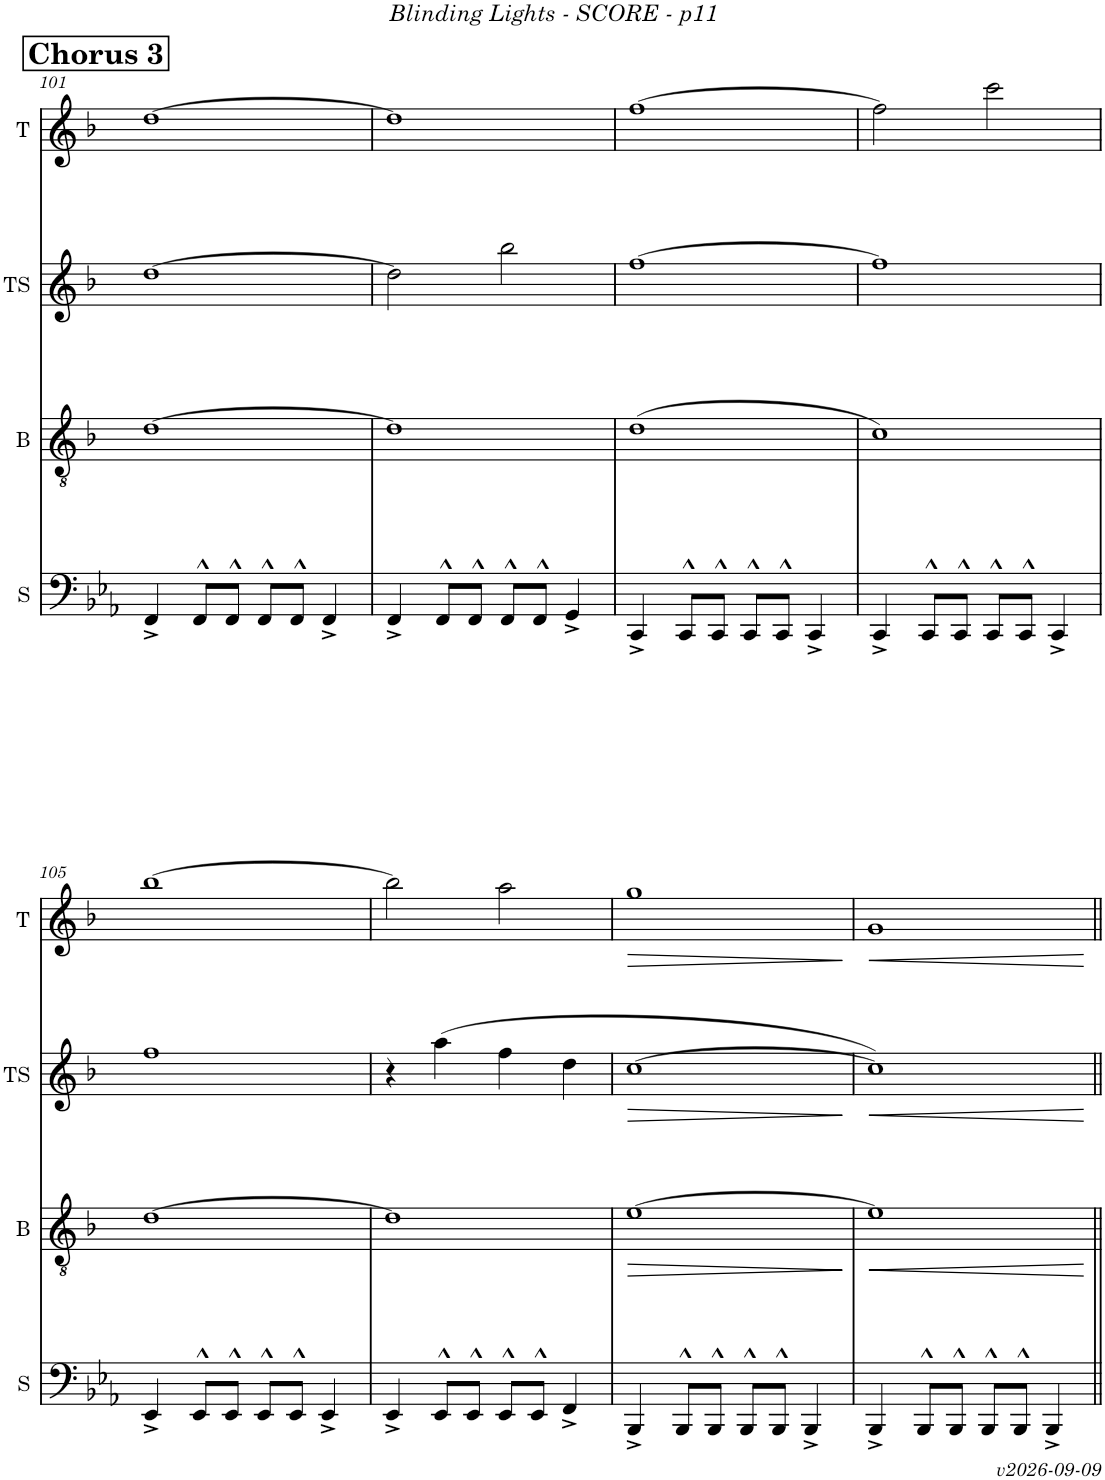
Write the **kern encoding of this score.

**kern	**kern	**dynam	**kern	**dynam	**kern	**dynam
*part4	*part3	*part3	*part2	*part2	*part1	*part1
*staff4	*staff3	*staff3	*staff2	*staff2	*staff1	*staff1
*I"Sousa	*I"Trombone	*	*I"Tenor Sax	*	*I"Trumpet	*
*I'S	*	*	*I'TS	*	*I'T	*
!!LO:PB:g=z
*clefF4	*clefGv2	*	*clefG2	*	*clefG2	*
*	*Trd1c2	*	*Trd8c14	*	*Trd1c2	*
*k[b-e-a-]	*k[b-]	*	*k[b-]	*	*k[b-]	*
*M4/4	*M4/4	*	*M4/4	*	*M4/4	*
!!LO:REH:place=s1:a:B:fs=14:t=Chorus 3
=101	=101	=101	=101	=101	=101	=101
4FF^/	[1d	.	[1dd	.	[1dd	.
8FF^^/L	.	.	.	.	.	.
8FF^^/J	.	.	.	.	.	.
8FF^^/L	.	.	.	.	.	.
8FF^^/J	.	.	.	.	.	.
4FF^/	.	.	.	.	.	.
=102	=102	=102	=102	=102	=102	=102
4FF^/	1d]	.	2dd\]	.	1dd]	.
8FF^^/L	.	.	.	.	.	.
8FF^^/J	.	.	.	.	.	.
8FF^^/L	.	.	2bb-\	.	.	.
8FF^^/J	.	.	.	.	.	.
4GG^/	.	.	.	.	.	.
=103	=103	=103	=103	=103	=103	=103
4CC^/	(1d	.	[1ff	.	[1ff	.
8CC^^/L	.	.	.	.	.	.
8CC^^/J	.	.	.	.	.	.
8CC^^/L	.	.	.	.	.	.
8CC^^/J	.	.	.	.	.	.
4CC^/	.	.	.	.	.	.
=104	=104	=104	=104	=104	=104	=104
4CC^/	1c)	.	1ff]	.	2ff\]	.
8CC^^/L	.	.	.	.	.	.
8CC^^/J	.	.	.	.	.	.
8CC^^/L	.	.	.	.	2ccc\	.
8CC^^/J	.	.	.	.	.	.
4CC^/	.	.	.	.	.	.
!!LO:LB:g=z
=105	=105	=105	=105	=105	=105	=105
4EE-^/	[1d	.	1ff	.	[1bb-	.
8EE-^^/L	.	.	.	.	.	.
8EE-^^/J	.	.	.	.	.	.
8EE-^^/L	.	.	.	.	.	.
8EE-^^/J	.	.	.	.	.	.
4EE-^/	.	.	.	.	.	.
=106	=106	=106	=106	=106	=106	=106
4EE-^/	1d]	.	4r	.	2bb-\]	.
8EE-^^/L	.	.	(4aa\	.	.	.
8EE-^^/J	.	.	.	.	.	.
8EE-^^/L	.	.	4ff\	.	2aa\	.
8EE-^^/J	.	.	.	.	.	.
4FF^/	.	.	4dd\	.	.	.
=107	=107	=107	=107	=107	=107	=107
!	!	!LO:HP:b	!	!LO:HP:b	!	!LO:HP:b
4BBB-^/	[1e	>	[1cc	>	1gg	>
8BBB-^^/L	.	.	.	.	.	.
8BBB-^^/J	.	.	.	.	.	.
8BBB-^^/L	.	.	.	.	.	.
8BBB-^^/J	.	.	.	.	.	.
4BBB-^/	.	.	.	.	.	.
.	.	]	.	]	.	]
=108	=108	=108	=108	=108	=108	=108
!	!	!LO:HP:b	!	!LO:HP:b	!	!LO:HP:b
4BBB-^/	1e]	<	1cc])	<	1g	<
8BBB-^^/L	.	.	.	.	.	.
8BBB-^^/J	.	.	.	.	.	.
8BBB-^^/L	.	.	.	.	.	.
8BBB-^^/J	.	.	.	.	.	.
4BBB-^/	.	.	.	.	.	.
.	.	[	.	[	.	[
=||	=||	=||	=||	=||	=||	=||
*-	*-	*-	*-	*-	*-	*-
